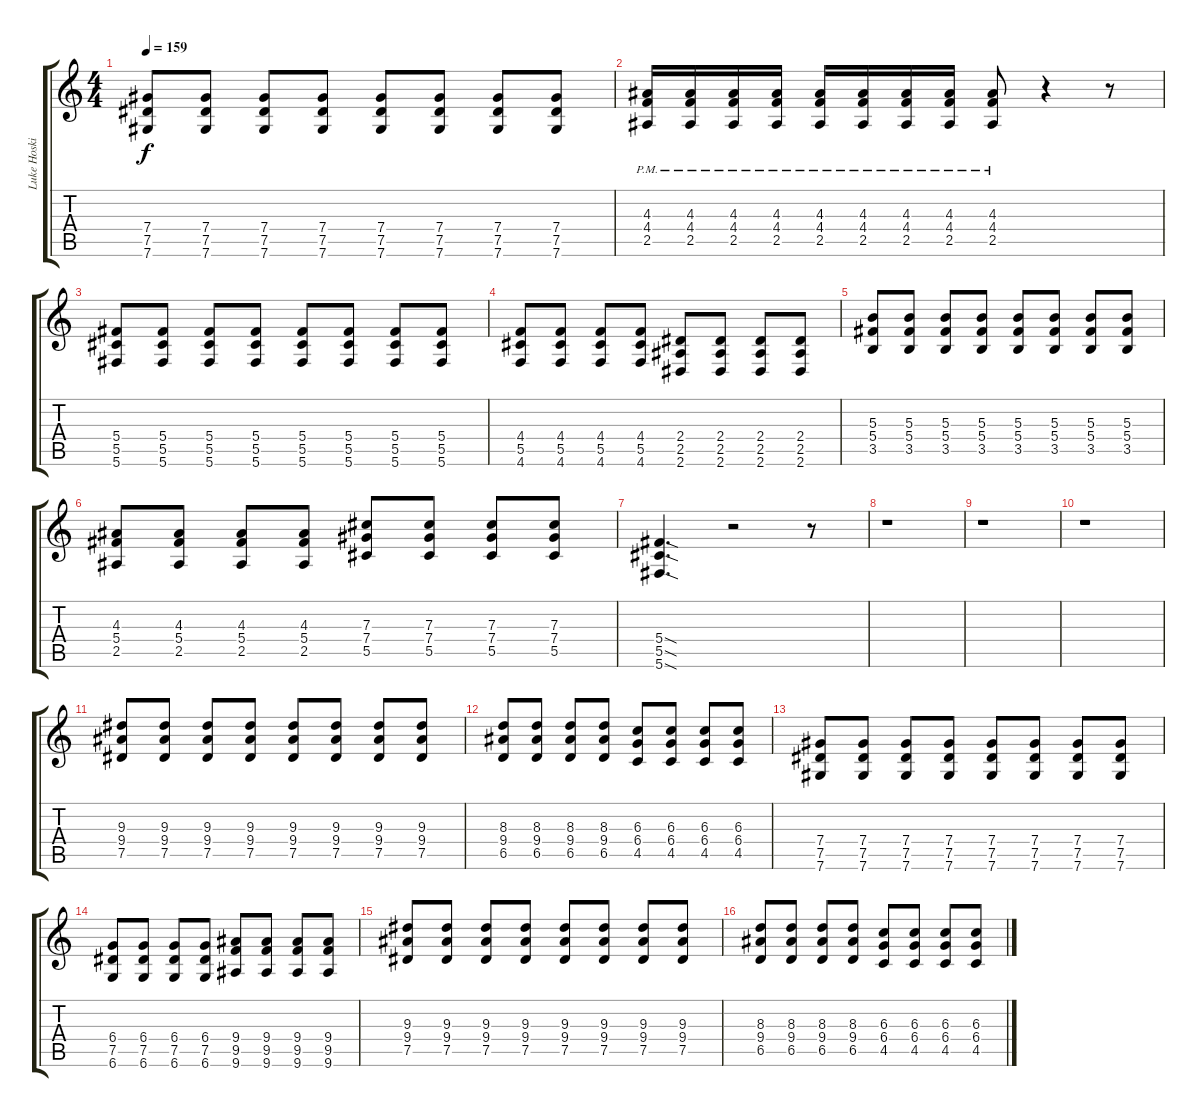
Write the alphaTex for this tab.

\track ("Luke Hoskin" "Luke Hoski") {instrument distortionguitar}
\staff {score tabs}
\tuning (Eb4 Bb3 Gb3 Db3 Ab2 Db2) {hide}
\ts (4 4)
\tempo 159
\clef g2
\ks c
(7.4 7.5 7.6).8{dy f} (7.4 7.5 7.6).8 (7.4 7.5 7.6).8 (7.4 7.5 7.6).8 (7.4 7.5 7.6).8 (7.4 7.5 7.6).8 (7.4 7.5 7.6).8 (7.4 7.5 7.6).8 |
(4.3{pm} 4.4{pm} 2.5{pm}).16 (4.3{pm} 4.4{pm} 2.5{pm}).16 (4.3{pm} 4.4{pm} 2.5{pm}).16 (4.3{pm} 4.4{pm} 2.5{pm}).16 (4.3{pm} 4.4{pm} 2.5{pm}).16 (4.3{pm} 4.4{pm} 2.5{pm}).16 (4.3{pm} 4.4{pm} 2.5{pm}).16 (4.3{pm} 4.4{pm} 2.5{pm}).16 (4.3{pm} 4.4{pm} 2.5{pm}).8 r.4 r.8 |
(5.4 5.5 5.6).8 (5.4 5.5 5.6).8 (5.4 5.5 5.6).8 (5.4 5.5 5.6).8 (5.4 5.5 5.6).8 (5.4 5.5 5.6).8 (5.4 5.5 5.6).8 (5.4 5.5 5.6).8 |
(4.4 5.5 4.6).8 (4.4 5.5 4.6).8 (4.4 5.5 4.6).8 (4.4 5.5 4.6).8 (2.4 2.5 2.6).8 (2.4 2.5 2.6).8 (2.4 2.5 2.6).8 (2.4 2.5 2.6).8 |
(5.3 5.4 3.5).8 (5.3 5.4 3.5).8 (5.3 5.4 3.5).8 (5.3 5.4 3.5).8 (5.3 5.4 3.5).8 (5.3 5.4 3.5).8 (5.3 5.4 3.5).8 (5.3 5.4 3.5).8 |
(4.3 5.4 2.5).8 (4.3 5.4 2.5).8 (4.3 5.4 2.5).8 (4.3 5.4 2.5).8 (7.3 7.4 5.5).8 (7.3 7.4 5.5).8 (7.3 7.4 5.5).8 (7.3 7.4 5.5).8 |
(5.4{sod} 5.5{sod} 5.6{sod}).4{d} r.2 r.8 |
r.1 |
r.1 |
r.1 |
(9.3 9.4 7.5).8 (9.3 9.4 7.5).8 (9.3 9.4 7.5).8 (9.3 9.4 7.5).8 (9.3 9.4 7.5).8 (9.3 9.4 7.5).8 (9.3 9.4 7.5).8 (9.3 9.4 7.5).8 |
(8.3 9.4 6.5).8 (8.3 9.4 6.5).8 (8.3 9.4 6.5).8 (8.3 9.4 6.5).8 (6.3 6.4 4.5).8 (6.3 6.4 4.5).8 (6.3 6.4 4.5).8 (6.3 6.4 4.5).8 |
(7.4 7.5 7.6).8 (7.4 7.5 7.6).8 (7.4 7.5 7.6).8 (7.4 7.5 7.6).8 (7.4 7.5 7.6).8 (7.4 7.5 7.6).8 (7.4 7.5 7.6).8 (7.4 7.5 7.6).8 |
(6.4 7.5 6.6).8 (6.4 7.5 6.6).8 (6.4 7.5 6.6).8 (6.4 7.5 6.6).8 (9.4 9.5 9.6).8 (9.4 9.5 9.6).8 (9.4 9.5 9.6).8 (9.4 9.5 9.6).8 |
(9.3 9.4 7.5).8 (9.3 9.4 7.5).8 (9.3 9.4 7.5).8 (9.3 9.4 7.5).8 (9.3 9.4 7.5).8 (9.3 9.4 7.5).8 (9.3 9.4 7.5).8 (9.3 9.4 7.5).8 |
(8.3 9.4 6.5).8 (8.3 9.4 6.5).8 (8.3 9.4 6.5).8 (8.3 9.4 6.5).8 (6.3 6.4 4.5).8 (6.3 6.4 4.5).8 (6.3 6.4 4.5).8 (6.3 6.4 4.5).8
